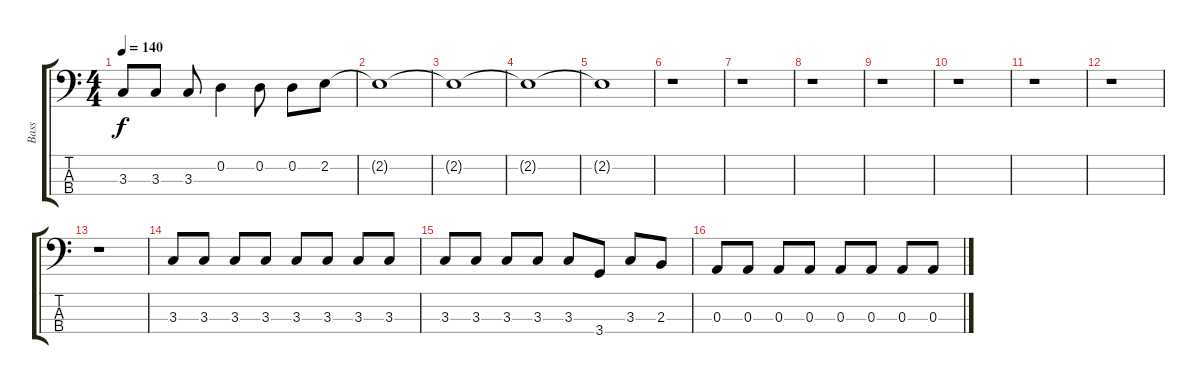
\track ("Bass" "Bass") {instrument electricbasspick}
\staff {score tabs}
\tuning (G2 D2 A1 E1) {hide}
\ts (4 4)
\tempo 140
\clef f4
\ks c
3.3{t}.8{dy f} 3.3.8 3.3.8 0.2.4 0.2.8 0.2.8 2.2.8 |
2.2{t}.1 |
2.2{t}.1 |
2.2{t}.1 |
2.2{t}.1 |
r.1 |
r.1 |
r.1 |
r.1 |
r.1 |
r.1 |
r.1 |
r.1 |
3.3.8 3.3.8 3.3.8 3.3.8 3.3.8 3.3.8 3.3.8 3.3.8 |
3.3.8 3.3.8 3.3.8 3.3.8 3.3.8 3.4.8 3.3.8 2.3.8 |
0.3.8 0.3.8 0.3.8 0.3.8 0.3.8 0.3.8 0.3.8 0.3.8
